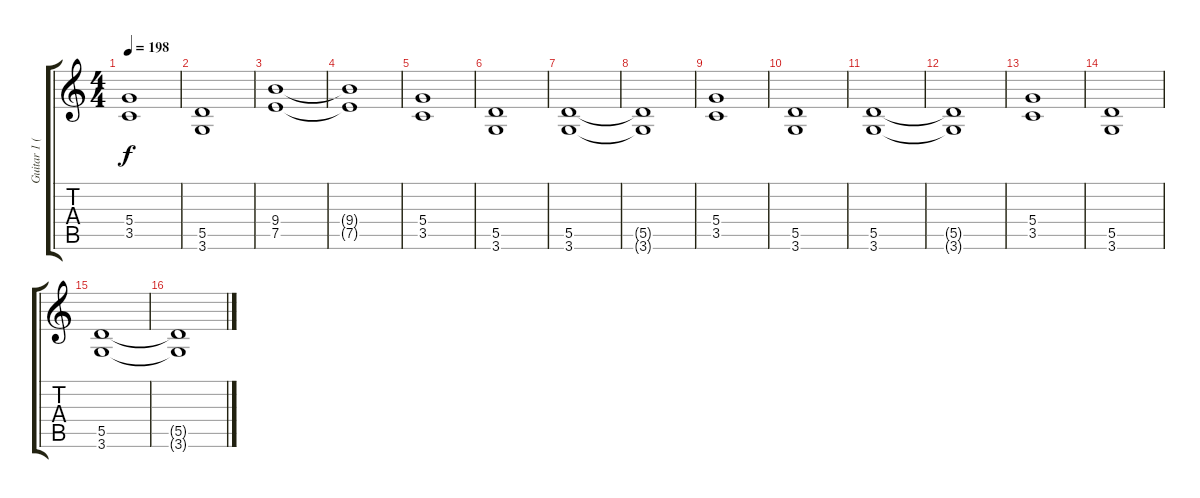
\track ("Guitar 1 (Mori Junta)" "Guitar 1 (") {instrument distortionguitar}
\staff {score tabs}
\tuning (E4 B3 G3 D3 A2 E2) {hide}
\ts (4 4)
\tempo 198
\clef g2
\ks c
(5.4 3.5).1{dy f} |
(5.5 3.6).1 |
(9.4 7.5).1 |
(9.4{t} 7.5{t}).1 |
(5.4 3.5).1 |
(5.5 3.6).1 |
(5.5 3.6).1 |
(5.5{t} 3.6{t}).1 |
(5.4 3.5).1 |
(5.5 3.6).1 |
(5.5 3.6).1 |
(5.5{t} 3.6{t}).1 |
(5.4 3.5).1 |
(5.5 3.6).1 |
(5.5 3.6).1 |
(5.5{t} 3.6{t}).1
